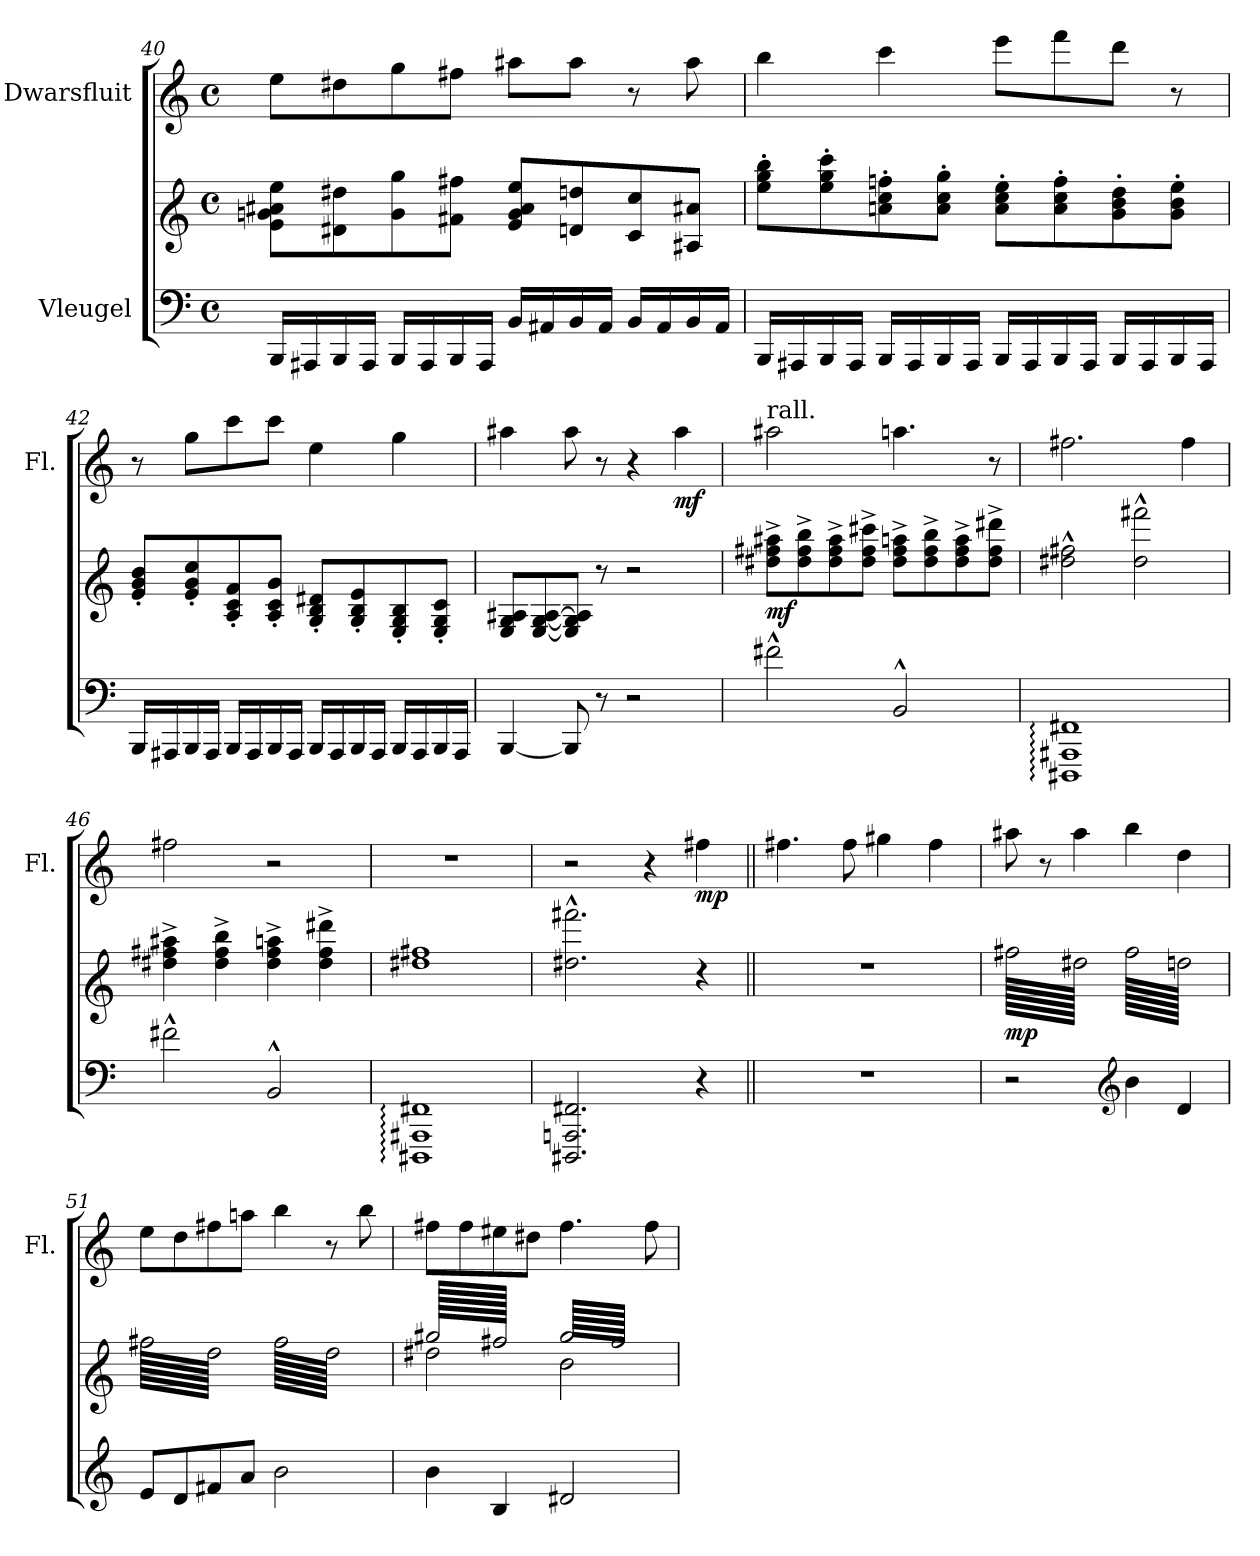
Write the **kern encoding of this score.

**kern	**kern	**dynam	**kern	**dynam
*part2	*part2	*part2	*part1	*part1
*staff3	*staff2	*staff2/3	*staff1	*staff1
*I"Vleugel	*	*	*I"Dwarsfluit	*
*	*	*	*I'Fl.	*
*clefF4	*clefG1	*	*clefG2	*
*k[]	*k[]	*	*k[]	*
*M4/4	*M4/4	*	*M4/4	*
*met(c)	*met(c)	*	*met(c)	*
=40	=40	=40	=40	=40
16BBB/LL	8g\ 8bn\ 8cc#X\ 8gg\L	.	8ee\L	.
16AAA#X/	.	.	.	.
16BBB/	8f#X\ 8ff#X\	.	8dd#X\	.
16AAA#/JJ	.	.	.	.
16BBB/LL	8b\ 8bb\	.	8gg\	.
16AAA#/	.	.	.	.
16BBB/	8a#X\ 8aa#X\J	.	8ff#X\J	.
16AAA#/JJ	.	.	.	.
16BB/LL	8g/ 8b/ 8cc#/ 8gg/L	.	8aa#X\L	.
16AA#X/	.	.	.	.
16BB/	8fn/ 8ffn/	.	8aa#\J	.
16AA#/JJ	.	.	.	.
16BB/LL	8e/ 8ee/	.	8r	.
16AA#/	.	.	.	.
16BB/	8c#X/ 8cc#X/J	.	8aa#\	.
16AA#/JJ	.	.	.	.
!!LO:LB:g=z
=41	=41	=41	=41	=41
16BBB/LL	8gg\' 8bb\' 8ddd\'L	.	4bb\	.
16AAA#X/	.	.	.	.
16BBB/	8gg\' 8bb\' 8eee\'	.	.	.
16AAA#/JJ	.	.	.	.
16BBB/LL	8ccn\' 8ee\' 8aan\'	.	4ccc\	.
16AAA#/	.	.	.	.
16BBB/	8cc\' 8ee\' 8bb\'J	.	.	.
16AAA#/JJ	.	.	.	.
16BBB/LL	8cc\' 8ee\' 8gg\'L	.	8eee\L	.
16AAA#/	.	.	.	.
16BBB/	8cc\' 8ee\' 8aa\'	.	8fff\	.
16AAA#/JJ	.	.	.	.
16BBB/LL	8b\' 8dd\' 8ff\'	.	8ddd\J	.
16AAA#/	.	.	.	.
16BBB/	8b\' 8dd\' 8gg\'J	.	8r	.
16AAA#/JJ	.	.	.	.
=42	=42	=42	=42	=42
16BBB/LL	8g/' 8b/' 8dd/'L	.	8r	.
16AAA#X/	.	.	.	.
16BBB/	8g/' 8b/' 8ee/'	.	8gg\L	.
16AAA#/JJ	.	.	.	.
16BBB/LL	8c/' 8e/' 8a/'	.	8ccc\	.
16AAA#/	.	.	.	.
16BBB/	8c/' 8e/' 8b/'J	.	8ccc\J	.
16AAA#/JJ	.	.	.	.
16BBB/LL	8B/' 8d/' 8f#X/'L	.	4ee\	.
16AAA#/	.	.	.	.
16BBB/	8B/' 8d/' 8g/'	.	.	.
16AAA#/JJ	.	.	.	.
16BBB/LL	8G/' 8B/' 8d/'	.	4gg\	.
16AAA#/	.	.	.	.
16BBB/	8G/' 8B/' 8e/'J	.	.	.
16AAA#/JJ	.	.	.	.
!!LO:PB:g=z
=43	=43	=43	=43	=43
[4BBB/	8G/ 8B/ 8c#X/L	.	4aa#X\	.
.	[8G/ [8B/ [8c#/	.	.	.
8BBB/]	8G/] 8B/] 8c#/]J	.	8aa#\	.
8r	8r	.	8r	.
2r	2r	.	4r	.
!	!	!	!	!LO:DY:b
.	.	.	4aa#\	mf
=44	=44	=44	=44	=44
*	*	*	*MM76	*
!	!	!	!LO:TX:a:t=rall.	!
!	!	!LO:DY:b	!	!
2f#X^^\	8ff#X\^ 8aa#X\^ 8ccc#X\^L	mf	2aa#X\	.
.	8ff#\^ 8aa#\^ 8ddd\^	.	.	.
.	8ff#\^ 8aa#\^ 8ccc#\^	.	.	.
.	8ff#\^ 8aa#\^ 8eee#X\^J	.	.	.
2BB^^/	8ff#\^ 8aa#\^ 8cccn\^L	.	4.aan\	.
.	8ff#\^ 8aa#\^ 8ddd\^	.	.	.
.	8ff#\^ 8aa#\^ 8ccc\^	.	.	.
.	8ff#\^ 8aa#\^ 8fff#X\^J	.	8r	.
=45	=45	=45	=45	=45
*	*	*	*MM72	*
1DDD#X: 1AAA#X: 1FF#X:	2ff#X\^^ 2aa#X\^^	.	2.ff#X\	.
.	2ff#\^^ 2aaa#X\^^	.	.	.
.	.	.	4ff#\	.
=46	=46	=46	=46	=46
*	*	*	*MM69	*
2f#X^^\	4ff#X\^ 4aa#X\^ 4ccc#X\^	.	2ff#X\	.
.	4ff#\^ 4aa#\^ 4ddd\^	.	.	.
2BB^^/	4ff#\^ 4aa#\^ 4cccn\^	.	2r	.
.	4ff#\^ 4aa#\^ 4fff#X\^	.	.	.
=47	=47	=47	=47	=47
*	*	*	*MM66	*
1DDD#X: 1AAA#X: 1FF#X:	1ff#X 1aa#X	.	1r	.
!!LO:LB:g=z
=48	=48	=48	=48	=48
*	*	*	*MM63	*
2.DDD#X/ 2.AAAn/ 2.FF#X/	2.ff#X\^^ 2.aaa#X\^^	.	2r	.
.	.	.	4r	.
!	!	!	!	!LO:DY:b
4r	4r	.	4ff#X\	mp
=49||	=49||	=49||	=49||	=49||
*	*	*	*MM60	*
1r	1r	.	4.ff#X\	.
.	.	.	8ff#\	.
.	.	.	4gg#X\	.
.	.	.	4ff#\	.
=50	=50	=50	=50	=50
!	!	!LO:DY:b	!	!
*	*tremolo	*	*	*
2r	128aa#X\LLLLL	mp	8aa#X\	.
.	128ff#X\	.	.	.
.	128aa#X\	.	.	.
.	128ff#X\	.	.	.
.	128aa#X\	.	.	.
.	128ff#X\	.	.	.
.	128aa#X\	.	.	.
.	128ff#X\	.	.	.
.	128aa#X\	.	.	.
.	128ff#X\	.	.	.
.	128aa#X\	.	.	.
.	128ff#X\	.	.	.
.	128aa#X\	.	.	.
.	128ff#X\	.	.	.
.	128aa#X\	.	.	.
.	128ff#X\	.	.	.
.	128aa#X\	.	8r	.
.	128ff#X\	.	.	.
.	128aa#X\	.	.	.
.	128ff#X\	.	.	.
.	128aa#X\	.	.	.
.	128ff#X\	.	.	.
.	128aa#X\	.	.	.
.	128ff#X\	.	.	.
.	128aa#X\	.	.	.
.	128ff#X\	.	.	.
.	128aa#X\	.	.	.
.	128ff#X\	.	.	.
.	128aa#X\	.	.	.
.	128ff#X\	.	.	.
.	128aa#X\	.	.	.
.	128ff#X\	.	.	.
.	128aa#X\	.	4aa#\	.
.	128ff#X\	.	.	.
.	128aa#X\	.	.	.
.	128ff#X\	.	.	.
.	128aa#X\	.	.	.
.	128ff#X\	.	.	.
.	128aa#X\	.	.	.
.	128ff#X\	.	.	.
.	128aa#X\	.	.	.
.	128ff#X\	.	.	.
.	128aa#X\	.	.	.
.	128ff#X\	.	.	.
.	128aa#X\	.	.	.
.	128ff#X\	.	.	.
.	128aa#X\	.	.	.
.	128ff#X\	.	.	.
.	128aa#X\	.	.	.
.	128ff#X\	.	.	.
.	128aa#X\	.	.	.
.	128ff#X\	.	.	.
.	128aa#X\	.	.	.
.	128ff#X\	.	.	.
.	128aa#X\	.	.	.
.	128ff#X\	.	.	.
.	128aa#X\	.	.	.
.	128ff#X\	.	.	.
.	128aa#X\	.	.	.
.	128ff#X\	.	.	.
.	128aa#X\	.	.	.
.	128ff#X\	.	.	.
.	128aa#X\	.	.	.
.	128ff#X\JJJJJ	.	.	.
*clefG2	*	*	*	*
4b\	128aa#\LLLLL	.	4bb\	.
.	128ffn\	.	.	.
.	128aa#\	.	.	.
.	128ffn\	.	.	.
.	128aa#\	.	.	.
.	128ffn\	.	.	.
.	128aa#\	.	.	.
.	128ffn\	.	.	.
.	128aa#\	.	.	.
.	128ffn\	.	.	.
.	128aa#\	.	.	.
.	128ffn\	.	.	.
.	128aa#\	.	.	.
.	128ffn\	.	.	.
.	128aa#\	.	.	.
.	128ffn\	.	.	.
.	128aa#\	.	.	.
.	128ffn\	.	.	.
.	128aa#\	.	.	.
.	128ffn\	.	.	.
.	128aa#\	.	.	.
.	128ffn\	.	.	.
.	128aa#\	.	.	.
.	128ffn\	.	.	.
.	128aa#\	.	.	.
.	128ffn\	.	.	.
.	128aa#\	.	.	.
.	128ffn\	.	.	.
.	128aa#\	.	.	.
.	128ffn\	.	.	.
.	128aa#\	.	.	.
.	128ffn\	.	.	.
4d/	128aa#\	.	4dd\	.
.	128ffn\	.	.	.
.	128aa#\	.	.	.
.	128ffn\	.	.	.
.	128aa#\	.	.	.
.	128ffn\	.	.	.
.	128aa#\	.	.	.
.	128ffn\	.	.	.
.	128aa#\	.	.	.
.	128ffn\	.	.	.
.	128aa#\	.	.	.
.	128ffn\	.	.	.
.	128aa#\	.	.	.
.	128ffn\	.	.	.
.	128aa#\	.	.	.
.	128ffn\	.	.	.
.	128aa#\	.	.	.
.	128ffn\	.	.	.
.	128aa#\	.	.	.
.	128ffn\	.	.	.
.	128aa#\	.	.	.
.	128ffn\	.	.	.
.	128aa#\	.	.	.
.	128ffn\	.	.	.
.	128aa#\	.	.	.
.	128ffn\	.	.	.
.	128aa#\	.	.	.
.	128ffn\	.	.	.
.	128aa#\	.	.	.
.	128ffn\	.	.	.
.	128aa#\	.	.	.
.	128ffn\JJJJJ	.	.	.
=51	=51	=51	=51	=51
8e/L	128aa#X\LLLLL	.	8ee\L	.
.	128ff\	.	.	.
.	128aa#X\	.	.	.
.	128ff\	.	.	.
.	128aa#X\	.	.	.
.	128ff\	.	.	.
.	128aa#X\	.	.	.
.	128ff\	.	.	.
.	128aa#X\	.	.	.
.	128ff\	.	.	.
.	128aa#X\	.	.	.
.	128ff\	.	.	.
.	128aa#X\	.	.	.
.	128ff\	.	.	.
.	128aa#X\	.	.	.
.	128ff\	.	.	.
8d/	128aa#X\	.	8dd\	.
.	128ff\	.	.	.
.	128aa#X\	.	.	.
.	128ff\	.	.	.
.	128aa#X\	.	.	.
.	128ff\	.	.	.
.	128aa#X\	.	.	.
.	128ff\	.	.	.
.	128aa#X\	.	.	.
.	128ff\	.	.	.
.	128aa#X\	.	.	.
.	128ff\	.	.	.
.	128aa#X\	.	.	.
.	128ff\	.	.	.
.	128aa#X\	.	.	.
.	128ff\	.	.	.
8f#X/	128aa#X\	.	8ff#X\	.
.	128ff\	.	.	.
.	128aa#X\	.	.	.
.	128ff\	.	.	.
.	128aa#X\	.	.	.
.	128ff\	.	.	.
.	128aa#X\	.	.	.
.	128ff\	.	.	.
.	128aa#X\	.	.	.
.	128ff\	.	.	.
.	128aa#X\	.	.	.
.	128ff\	.	.	.
.	128aa#X\	.	.	.
.	128ff\	.	.	.
.	128aa#X\	.	.	.
.	128ff\	.	.	.
8a/J	128aa#X\	.	8aan\J	.
.	128ff\	.	.	.
.	128aa#X\	.	.	.
.	128ff\	.	.	.
.	128aa#X\	.	.	.
.	128ff\	.	.	.
.	128aa#X\	.	.	.
.	128ff\	.	.	.
.	128aa#X\	.	.	.
.	128ff\	.	.	.
.	128aa#X\	.	.	.
.	128ff\	.	.	.
.	128aa#X\	.	.	.
.	128ff\	.	.	.
.	128aa#X\	.	.	.
.	128ff\JJJJJ	.	.	.
2b\	128aa#\LLLLL	.	4bb\	.
.	128ff\	.	.	.
.	128aa#\	.	.	.
.	128ff\	.	.	.
.	128aa#\	.	.	.
.	128ff\	.	.	.
.	128aa#\	.	.	.
.	128ff\	.	.	.
.	128aa#\	.	.	.
.	128ff\	.	.	.
.	128aa#\	.	.	.
.	128ff\	.	.	.
.	128aa#\	.	.	.
.	128ff\	.	.	.
.	128aa#\	.	.	.
.	128ff\	.	.	.
.	128aa#\	.	.	.
.	128ff\	.	.	.
.	128aa#\	.	.	.
.	128ff\	.	.	.
.	128aa#\	.	.	.
.	128ff\	.	.	.
.	128aa#\	.	.	.
.	128ff\	.	.	.
.	128aa#\	.	.	.
.	128ff\	.	.	.
.	128aa#\	.	.	.
.	128ff\	.	.	.
.	128aa#\	.	.	.
.	128ff\	.	.	.
.	128aa#\	.	.	.
.	128ff\	.	.	.
.	128aa#\	.	8r	.
.	128ff\	.	.	.
.	128aa#\	.	.	.
.	128ff\	.	.	.
.	128aa#\	.	.	.
.	128ff\	.	.	.
.	128aa#\	.	.	.
.	128ff\	.	.	.
.	128aa#\	.	.	.
.	128ff\	.	.	.
.	128aa#\	.	.	.
.	128ff\	.	.	.
.	128aa#\	.	.	.
.	128ff\	.	.	.
.	128aa#\	.	.	.
.	128ff\	.	.	.
.	128aa#\	.	8bb\	.
.	128ff\	.	.	.
.	128aa#\	.	.	.
.	128ff\	.	.	.
.	128aa#\	.	.	.
.	128ff\	.	.	.
.	128aa#\	.	.	.
.	128ff\	.	.	.
.	128aa#\	.	.	.
.	128ff\	.	.	.
.	128aa#\	.	.	.
.	128ff\	.	.	.
.	128aa#\	.	.	.
.	128ff\	.	.	.
.	128aa#\	.	.	.
.	128ff\JJJJJ	.	.	.
=52	=52	=52	=52	=52
*	*^	*	*	*
4b\	128bb#X/LLLLL	2ff#X\	.	8ff#X\L	.
.	128aa#X/	.	.	.	.
.	128bb#X/	.	.	.	.
.	128aa#X/	.	.	.	.
.	128bb#X/	.	.	.	.
.	128aa#X/	.	.	.	.
.	128bb#X/	.	.	.	.
.	128aa#X/	.	.	.	.
.	128bb#X/	.	.	.	.
.	128aa#X/	.	.	.	.
.	128bb#X/	.	.	.	.
.	128aa#X/	.	.	.	.
.	128bb#X/	.	.	.	.
.	128aa#X/	.	.	.	.
.	128bb#X/	.	.	.	.
.	128aa#X/	.	.	.	.
.	128bb#X/	.	.	8ff#\	.
.	128aa#X/	.	.	.	.
.	128bb#X/	.	.	.	.
.	128aa#X/	.	.	.	.
.	128bb#X/	.	.	.	.
.	128aa#X/	.	.	.	.
.	128bb#X/	.	.	.	.
.	128aa#X/	.	.	.	.
.	128bb#X/	.	.	.	.
.	128aa#X/	.	.	.	.
.	128bb#X/	.	.	.	.
.	128aa#X/	.	.	.	.
.	128bb#X/	.	.	.	.
.	128aa#X/	.	.	.	.
.	128bb#X/	.	.	.	.
.	128aa#X/	.	.	.	.
4B/	128bb#X/	.	.	8ee#X\	.
.	128aa#X/	.	.	.	.
.	128bb#X/	.	.	.	.
.	128aa#X/	.	.	.	.
.	128bb#X/	.	.	.	.
.	128aa#X/	.	.	.	.
.	128bb#X/	.	.	.	.
.	128aa#X/	.	.	.	.
.	128bb#X/	.	.	.	.
.	128aa#X/	.	.	.	.
.	128bb#X/	.	.	.	.
.	128aa#X/	.	.	.	.
.	128bb#X/	.	.	.	.
.	128aa#X/	.	.	.	.
.	128bb#X/	.	.	.	.
.	128aa#X/	.	.	.	.
.	128bb#X/	.	.	8dd#X\J	.
.	128aa#X/	.	.	.	.
.	128bb#X/	.	.	.	.
.	128aa#X/	.	.	.	.
.	128bb#X/	.	.	.	.
.	128aa#X/	.	.	.	.
.	128bb#X/	.	.	.	.
.	128aa#X/	.	.	.	.
.	128bb#X/	.	.	.	.
.	128aa#X/	.	.	.	.
.	128bb#X/	.	.	.	.
.	128aa#X/	.	.	.	.
.	128bb#X/	.	.	.	.
.	128aa#X/	.	.	.	.
.	128bb#X/	.	.	.	.
.	128aa#X/JJJJJ	.	.	.	.
2d#X/	128bb#/LLLLL	2dd\	.	4.ff#\	.
.	128aa#/	.	.	.	.
.	128bb#/	.	.	.	.
.	128aa#/	.	.	.	.
.	128bb#/	.	.	.	.
.	128aa#/	.	.	.	.
.	128bb#/	.	.	.	.
.	128aa#/	.	.	.	.
.	128bb#/	.	.	.	.
.	128aa#/	.	.	.	.
.	128bb#/	.	.	.	.
.	128aa#/	.	.	.	.
.	128bb#/	.	.	.	.
.	128aa#/	.	.	.	.
.	128bb#/	.	.	.	.
.	128aa#/	.	.	.	.
.	128bb#/	.	.	.	.
.	128aa#/	.	.	.	.
.	128bb#/	.	.	.	.
.	128aa#/	.	.	.	.
.	128bb#/	.	.	.	.
.	128aa#/	.	.	.	.
.	128bb#/	.	.	.	.
.	128aa#/	.	.	.	.
.	128bb#/	.	.	.	.
.	128aa#/	.	.	.	.
.	128bb#/	.	.	.	.
.	128aa#/	.	.	.	.
.	128bb#/	.	.	.	.
.	128aa#/	.	.	.	.
.	128bb#/	.	.	.	.
.	128aa#/	.	.	.	.
.	128bb#/	.	.	.	.
.	128aa#/	.	.	.	.
.	128bb#/	.	.	.	.
.	128aa#/	.	.	.	.
.	128bb#/	.	.	.	.
.	128aa#/	.	.	.	.
.	128bb#/	.	.	.	.
.	128aa#/	.	.	.	.
.	128bb#/	.	.	.	.
.	128aa#/	.	.	.	.
.	128bb#/	.	.	.	.
.	128aa#/	.	.	.	.
.	128bb#/	.	.	.	.
.	128aa#/	.	.	.	.
.	128bb#/	.	.	.	.
.	128aa#/	.	.	.	.
.	128bb#/	.	.	8ff#\	.
.	128aa#/	.	.	.	.
.	128bb#/	.	.	.	.
.	128aa#/	.	.	.	.
.	128bb#/	.	.	.	.
.	128aa#/	.	.	.	.
.	128bb#/	.	.	.	.
.	128aa#/	.	.	.	.
.	128bb#/	.	.	.	.
.	128aa#/	.	.	.	.
.	128bb#/	.	.	.	.
.	128aa#/	.	.	.	.
.	128bb#/	.	.	.	.
.	128aa#/	.	.	.	.
.	128bb#/	.	.	.	.
.	128aa#/JJJJJ	.	.	.	.
*	*Xtremolo	*	*	*	*
.	.	.	.	.	.
.	.	.	.	.	.
.	.	.	.	.	.
.	.	.	.	.	.
.	.	.	.	.	.
.	.	.	.	.	.
.	.	.	.	.	.
.	.	.	.	.	.
.	.	.	.	.	.
.	.	.	.	.	.
.	.	.	.	.	.
.	.	.	.	.	.
.	.	.	.	.	.
.	.	.	.	.	.
.	.	.	.	.	.
.	.	.	.	.	.
.	.	.	.	.	.
.	.	.	.	.	.
.	.	.	.	.	.
.	.	.	.	.	.
.	.	.	.	.	.
.	.	.	.	.	.
.	.	.	.	.	.
.	.	.	.	.	.
.	.	.	.	.	.
.	.	.	.	.	.
.	.	.	.	.	.
.	.	.	.	.	.
.	.	.	.	.	.
.	.	.	.	.	.
.	.	.	.	.	.
.	.	.	.	.	.
*	*v	*v	*	*	*
=	=	=	=	=
*-	*-	*-	*-	*-
